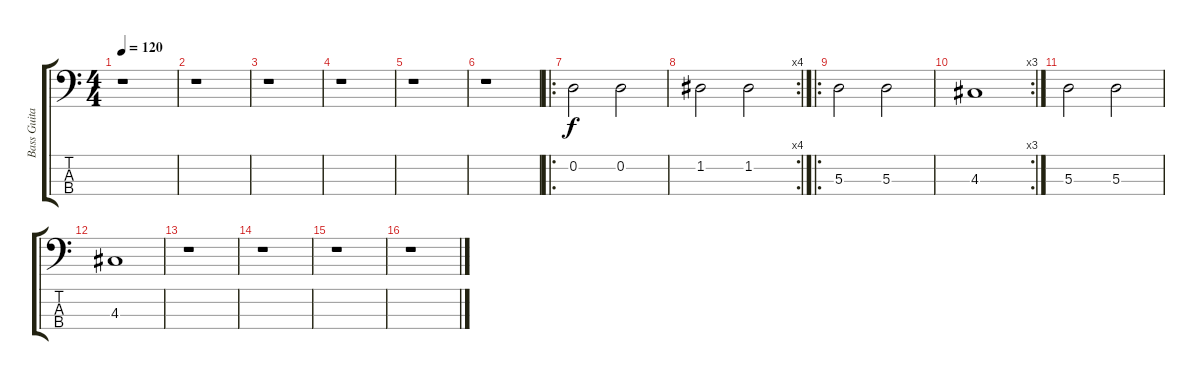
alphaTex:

\track ("Bass Guitar - Dan Style" "Bass Guita") {instrument electricbassfinger}
\staff {score tabs}
\tuning (G2 D2 A1 D1) {hide}
\ts (4 4)
\tempo 120
\clef f4
\ks c
r.1{dy f} |
r.1 |
r.1 |
r.1 |
r.1 |
r.1 |
\ro
0.2.2 0.2.2 |
\rc 4
1.2.2 1.2.2 |
\ro
5.3.2 5.3.2 |
\rc 3
4.3.1 |
5.3.2 5.3.2 |
4.3.1 |
r.1 |
r.1 |
r.1 |
r.1
